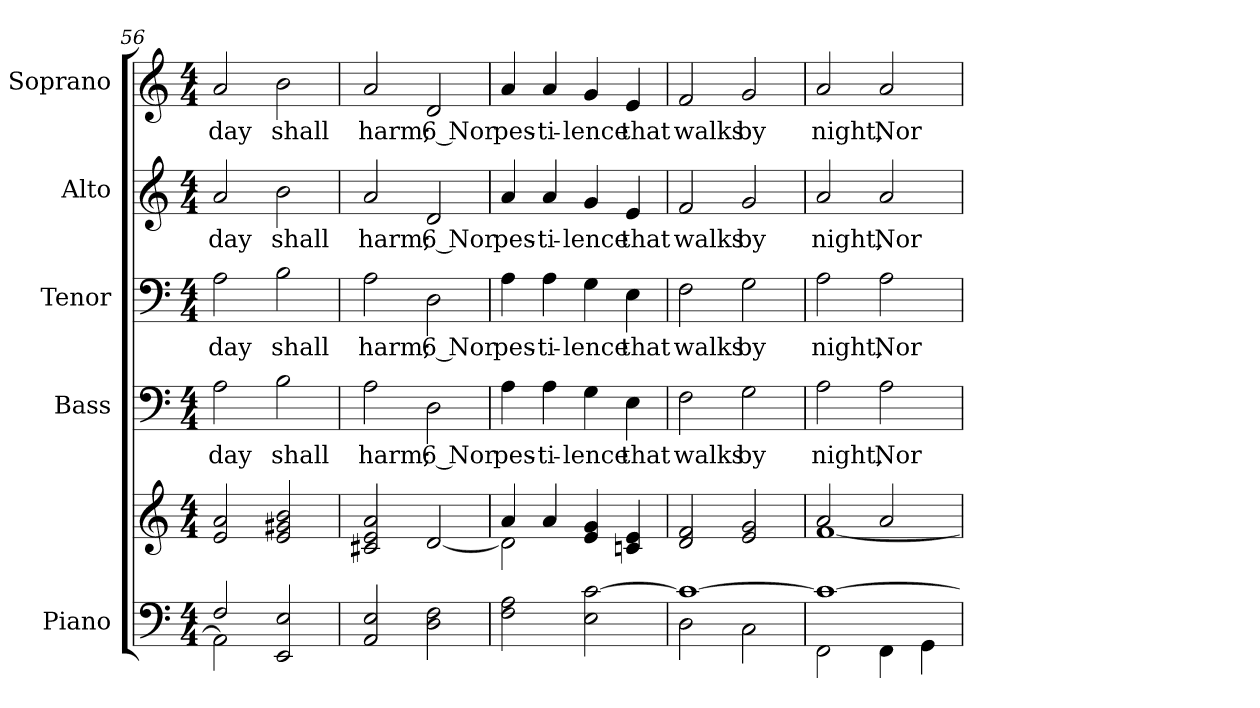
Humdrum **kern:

**kern	**kern	**kern	**text	**kern	**text	**kern	**text	**kern	**text
*part5	*part5	*part4	*part4	*part3	*part3	*part2	*part2	*part1	*part1
*staff6	*staff5	*staff4	*staff4	*staff3	*staff3	*staff2	*staff2	*staff1	*staff1
*I"Piano	*	*I"Bass	*	*I"Tenor	*	*I"Alto	*	*I"Soprano	*
*I'Pno.	*	*I'B.	*	*I'T.	*	*I'A.	*	*I'S.	*
*clefF4	*clefG2	*clefF4	*	*clefF4	*	*clefG2	*	*clefG2	*
*k[]	*k[]	*k[]	*	*k[]	*	*k[]	*	*k[]	*
*C:	*C:	*C:	*	*C:	*	*C:	*	*C:	*
*M4/4	*M4/4	*M4/4	*	*M4/4	*	*M4/4	*	*M4/4	*
=56	=56	=56	=56	=56	=56	=56	=56	=56	=56
*^	*	*	*	*	*	*	*	*	*
!	!	!	!	!LO:LY:b:color=#000000	!	!	!	!	!	!
!	!	!	!	!	!	!LO:LY:b:color=#000000	!	!	!	!
!	!	!	!	!	!	!	!	!LO:LY:b:color=#000000	!	!
!	!	!	!	!	!	!	!	!	!	!LO:LY:b:color=#000000
2Fi/	2AAi\]	2ei/ 2ai	2Ai\	day	2Ai\	day	2ai/	day	2ai/	day
!	!	!	!	!LO:LY:b:color=#000000	!	!	!	!	!	!
!	!	!	!	!	!	!LO:LY:b:color=#000000	!	!	!	!
!	!	!	!	!	!	!	!	!LO:LY:b:color=#000000	!	!
!	!	!	!	!	!	!	!	!	!	!LO:LY:b:color=#000000
2EEi/ 2Ei	2ryy	2ei/ 2g#Xi 2bi	2Bi\	shall	2Bi\	shall	2bi\	shall	2bi\	shall
*v	*v	*	*	*	*	*	*	*	*	*
!!LO:PB:g=z
=57	=57	=57	=57	=57	=57	=57	=57	=57	=57
*^	*	*	*	*	*	*	*	*	*
!	!	!	!	!LO:LY:b:color=#000000	!	!	!	!	!	!
*v	*v	*	*	*	*	*	*	*	*	*
*^	*	*	*	*	*	*	*	*	*
!	!	!	!	!	!	!LO:LY:b:color=#000000	!	!	!	!
*v	*v	*	*	*	*	*	*	*	*	*
*^	*	*	*	*	*	*	*	*	*
!	!	!	!	!	!	!	!	!LO:LY:b:color=#000000	!	!
*v	*v	*	*	*	*	*	*	*	*	*
*^	*	*	*	*	*	*	*	*	*
!	!	!	!	!	!	!	!	!	!	!LO:LY:b:color=#000000
*v	*v	*	*	*	*	*	*	*	*	*
2AAi/ 2Ei	2c#Xi/ 2ei 2ai	2Ai\	harm;	2Ai\	harm;	2ai/	harm;	2ai/	harm;
!	!	!	!LO:LY:b:color=#000000	!	!	!	!	!	!
!	!	!	!	!	!LO:LY:b:color=#000000	!	!	!	!
!	!	!	!	!	!	!	!LO:LY:b:color=#000000	!	!
!	!	!	!	!	!	!	!	!	!LO:LY:b:color=#000000
2Di\ 2Fi	[<2di/	2Di\	6 Nor	2Di\	6 Nor	2di/	6 Nor	2di/	6 Nor
=58	=58	=58	=58	=58	=58	=58	=58	=58	=58
*	*^	*	*	*	*	*	*	*	*
!	!	!	!	!LO:LY:b:color=#000000	!	!	!	!	!	!
!	!	!	!	!	!	!LO:LY:b:color=#000000	!	!	!	!
!	!	!	!	!	!	!	!	!LO:LY:b:color=#000000	!	!
!	!	!	!	!	!	!	!	!	!	!LO:LY:b:color=#000000
2Fi\ 2Ai	4ai/	2di\]	4Ai\	pes-	4Ai\	pes-	4ai/	pes-	4ai/	pes-
!	!	!	!	!LO:LY:b:color=#000000	!	!	!	!	!	!
!	!	!	!	!	!	!LO:LY:b:color=#000000	!	!	!	!
!	!	!	!	!	!	!	!	!LO:LY:b:color=#000000	!	!
!	!	!	!	!	!	!	!	!	!	!LO:LY:b:color=#000000
.	4ai/	.	4Ai\	-ti-	4Ai\	-ti-	4ai/	-ti-	4ai/	-ti-
!	!	!	!	!LO:LY:b:color=#000000	!	!	!	!	!	!
!	!	!	!	!	!	!LO:LY:b:color=#000000	!	!	!	!
!	!	!	!	!	!	!	!	!LO:LY:b:color=#000000	!	!
!	!	!	!	!	!	!	!	!	!	!LO:LY:b:color=#000000
2Ei\ [>2ci	4ei/ 4gi	2ryy	4Gi\	-lence	4Gi\	-lence	4gi/	-lence	4gi/	-lence
!	!	!	!	!LO:LY:b:color=#000000	!	!	!	!	!	!
!	!	!	!	!	!	!LO:LY:b:color=#000000	!	!	!	!
!	!	!	!	!	!	!	!	!LO:LY:b:color=#000000	!	!
!	!	!	!	!	!	!	!	!	!	!LO:LY:b:color=#000000
.	4cni/ 4ei	.	4Ei\	that	4Ei\	that	4ei/	that	4ei/	that
*	*v	*v	*	*	*	*	*	*	*	*
=59	=59	=59	=59	=59	=59	=59	=59	=59	=59
*^	*	*	*	*	*	*	*	*	*
!	!	!	!	!LO:LY:b:color=#000000	!	!	!	!	!	!
!	!	!	!	!	!	!LO:LY:b:color=#000000	!	!	!	!
!	!	!	!	!	!	!	!	!LO:LY:b:color=#000000	!	!
!	!	!	!	!	!	!	!	!	!	!LO:LY:b:color=#000000
1ci_>	2Di\	2di/ 2fi	2Fi\	walks	2Fi\	walks	2fi/	walks	2fi/	walks
!	!	!	!	!LO:LY:b:color=#000000	!	!	!	!	!	!
!	!	!	!	!	!	!LO:LY:b:color=#000000	!	!	!	!
!	!	!	!	!	!	!	!	!LO:LY:b:color=#000000	!	!
!	!	!	!	!	!	!	!	!	!	!LO:LY:b:color=#000000
.	2Ci\	2ei/ 2gi	2Gi\	by	2Gi\	by	2gi/	by	2gi/	by
=60	=60	=60	=60	=60	=60	=60	=60	=60	=60	=60
*	*	*^	*	*	*	*	*	*	*	*
!	!	!	!	!	!LO:LY:b:color=#000000	!	!	!	!	!	!
!	!	!	!	!	!	!	!LO:LY:b:color=#000000	!	!	!	!
!	!	!	!	!	!	!	!	!	!LO:LY:b:color=#000000	!	!
!	!	!	!	!	!	!	!	!	!	!	!LO:LY:b:color=#000000
1ci_>	2FFi\	2ai/	[<1fi	2Ai\	night,	2Ai\	night,	2ai/	night,	2ai/	night,
!	!	!	!	!	!LO:LY:b:color=#000000	!	!	!	!	!	!
!	!	!	!	!	!	!	!LO:LY:b:color=#000000	!	!	!	!
!	!	!	!	!	!	!	!	!	!LO:LY:b:color=#000000	!	!
!	!	!	!	!	!	!	!	!	!	!	!LO:LY:b:color=#000000
.	4FFi\	2ai/	.	2Ai\	Nor	2Ai\	Nor	2ai/	Nor	2ai/	Nor
.	4GGi\	.	.	.	.	.	.	.	.	.	.
*v	*v	*	*	*	*	*	*	*	*	*	*
*	*v	*v	*	*	*	*	*	*	*	*
=	=	=	=	=	=	=	=	=	=
*-	*-	*-	*-	*-	*-	*-	*-	*-	*-
